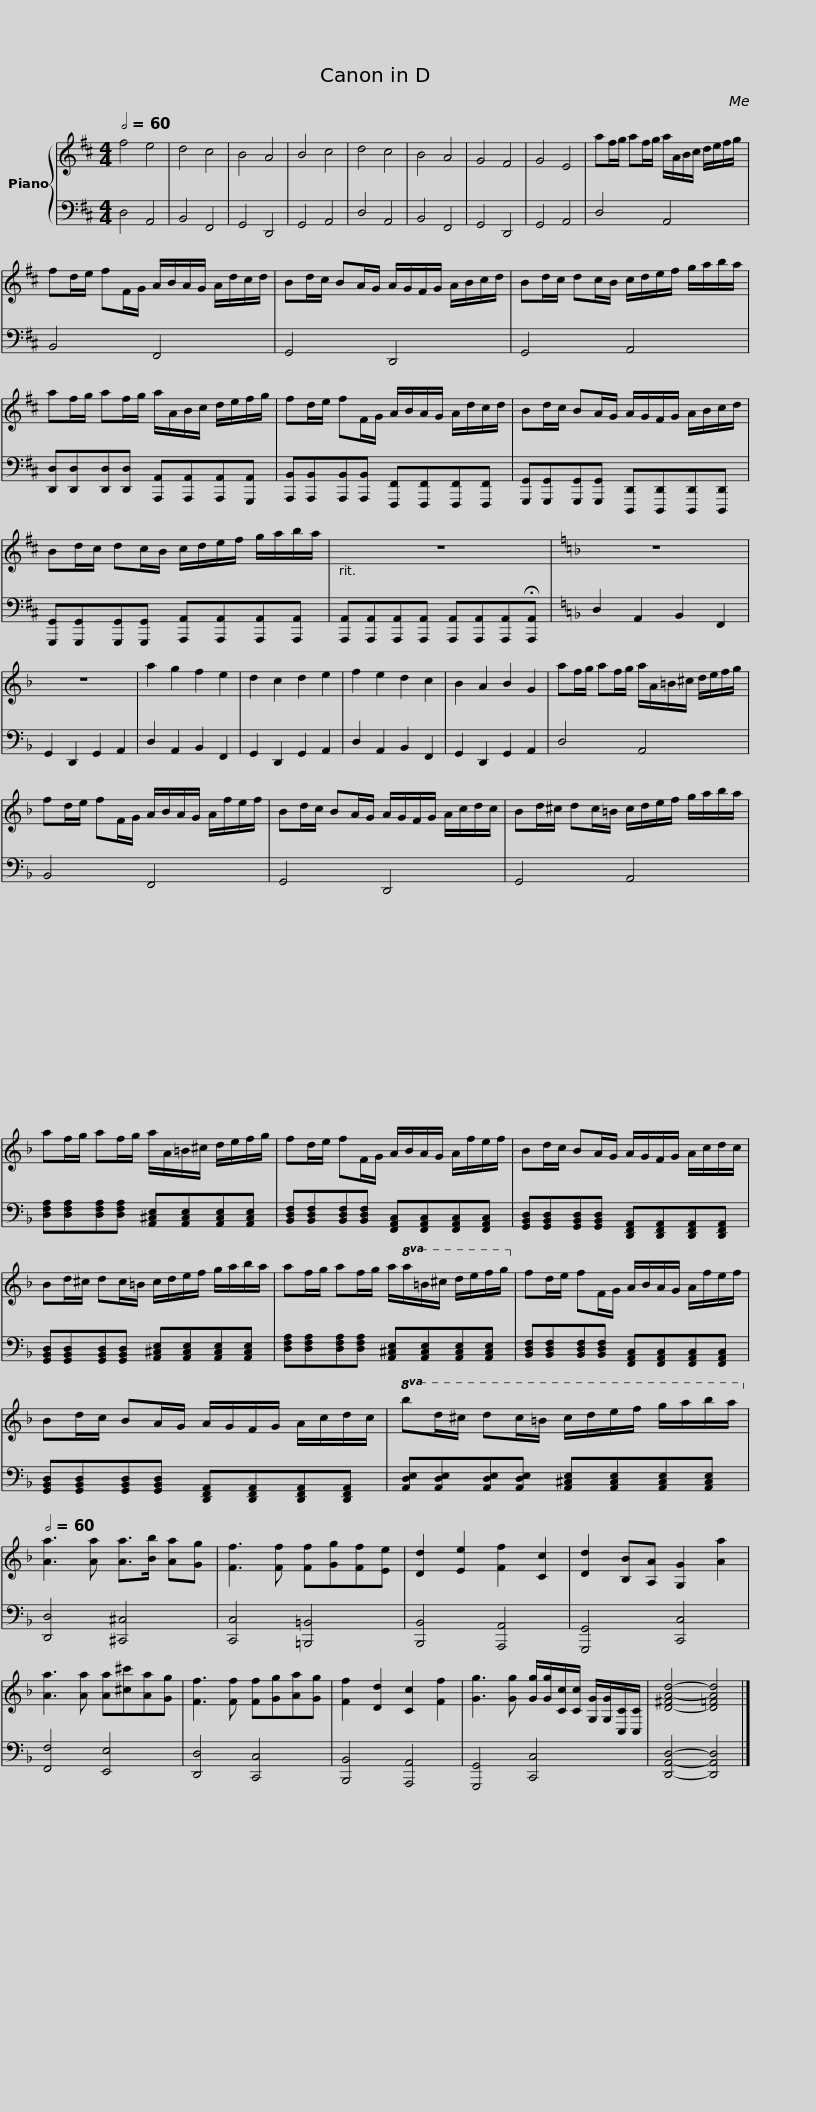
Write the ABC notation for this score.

X:1
%%score { 1 | 2 }
L:1/8
Q:1/2=60
M:4/4
I:linebreak $
K:D
V:1 treble
V:2 bass
V:1
 f4 e4 | d4 c4 | B4 A4 | B4 c4 | d4 c4 | %5
 B4 A4 | G4 F4 | G4 E4 | af/g/ af/g/ a/A/B/c/ d/e/f/g/ |$ fd/e/ fF/G/ A/B/A/G/ A/d/c/d/ | %10
 Bd/c/ BA/G/ A/G/F/G/ A/B/c/d/ | Bd/c/ dc/B/ c/d/e/f/ g/a/b/a/ |$ af/g/ af/g/ a/A/B/c/ d/e/f/g/ | fd/e/ fF/G/ A/B/A/G/ A/d/c/d/ | Bd/c/ BA/G/ A/G/F/G/ A/B/c/d/ |$ %15
 Bd/c/ dc/B/ c/d/e/f/ g/a/b/a/ | z8 |[K:F] z8 | z8 | a2 g2 f2 e2 | %20
 d2 c2 d2 e2 |$ f2 e2 d2 c2 | B2 A2 B2 G2 | af/g/ af/g/ a/A/=B/^c/ d/e/f/g/ | fd/e/ fF/G/ A/B/A/G/ A/f/e/f/ |$ %25
 Bd/c/ BA/G/ A/G/F/G/ A/c/d/c/ | Bd/^c/ dc/=B/ c/d/e/f/ g/a/b/a/ | af/g/ af/g/ a/A/=B/^c/ d/e/f/g/ |$ fd/e/ fF/G/ A/B/A/G/ A/f/e/f/ | Bd/c/ BA/G/ A/G/F/G/ A/c/d/c/ | %30
 Bd/^c/ dc/=B/ c/d/e/f/ g/a/b/a/ |$ af/g/ af/g/ a/!8va(!a/=b/^c'/ d'/e'/f'/g'/!8va)! | fd/e/ fF/G/ A/B/A/G/ A/f/e/f/ | Bd/c/ BA/G/ A/G/F/G/ A/c/d/c/ |$!8va(! bd'/^c'/ d'c'/=b/ c'/d'/e'/f'/ g'/a'/b'/a'/!8va)! | %35
[Q:1/2=60] [Aa]3 [Aa] [Aa]>[Bb] [Aa][Gg] | [Ff]3 [Ff] [Ff][Gg][Ff][Ee] | [Dd]2 [Ee]2 [Ff]2 [Cc]2 | [Dd]2 [B,B][A,A] [G,G]2 [Aa]2 |$ [Aa]3 [Aa] [Aa][^c^c'][Aa][Gg] | %40
 [Ff]3 [Ff] [Ff][Gg][Aa][Gg] | [Ff]2 [Dd]2 [Cc]2 [Ff]2 | [Gg]3 [Gg] [Gg]/[Gg]/[Cc]/[Cc]/ [G,G]/[G,G]/[C,C]/[C,C]/ | [D-^FA-d-]4 [D=FAd]4 |] %44
V:2
 D,4 A,,4 | B,,4 F,,4 | G,,4 D,,4 | G,,4 A,,4 | D,4 A,,4 | %5
 B,,4 F,,4 | G,,4 D,,4 | G,,4 A,,4 | D,4 A,,4 |$ B,,4 F,,4 | %10
 G,,4 D,,4 | G,,4 A,,4 |$ [D,,D,][D,,D,][D,,D,][D,,D,] [A,,,A,,][A,,,A,,][A,,,A,,][G,,,A,,] | [A,,,B,,][A,,,B,,][A,,,B,,][A,,,B,,] [F,,,F,,][F,,,F,,][F,,,F,,][F,,,F,,] | [G,,,G,,][G,,,G,,][G,,,G,,][G,,,G,,] [D,,,D,,][D,,,D,,][D,,,D,,][D,,,D,,] |$ %15
 [G,,,G,,][G,,,G,,][G,,,G,,][G,,,G,,] [A,,,A,,][A,,,A,,][A,,,A,,][A,,,A,,] | [A,,,A,,][A,,,A,,][A,,,A,,][A,,,A,,] [A,,,A,,][A,,,A,,][A,,,A,,]!fermata![A,,,A,,] |[K:F] D,2 A,,2 B,,2 F,,2 | G,,2 D,,2 G,,2 A,,2 | D,2 A,,2 B,,2 F,,2 | %20
 G,,2 D,,2 G,,2 A,,2 |$ D,2 A,,2 B,,2 F,,2 | G,,2 D,,2 G,,2 A,,2 | D,4 A,,4 | B,,4 F,,4 |$ %25
 G,,4 D,,4 | G,,4 A,,4 | [D,F,A,][D,F,A,][D,F,A,][D,F,A,] [A,,^C,E,][A,,C,E,][A,,C,E,][A,,C,E,] |$ [B,,D,F,][B,,D,F,][B,,D,F,][B,,D,F,] [F,,A,,C,][F,,A,,C,][F,,A,,C,][F,,A,,C,] | [G,,B,,D,][G,,B,,D,][G,,B,,D,][G,,B,,D,] [D,,F,,A,,][D,,F,,A,,][D,,F,,A,,][D,,F,,A,,] | %30
 [G,,B,,D,][G,,B,,D,][G,,B,,D,][G,,B,,D,] [A,,^C,E,][A,,C,E,][A,,C,E,][A,,C,E,] |$ [D,F,A,][D,F,A,][D,F,A,][D,F,A,] [A,,^C,E,][A,,C,E,][A,,C,E,][A,,C,E,] | [B,,D,F,][B,,D,F,][B,,D,F,][B,,D,F,] [F,,A,,C,][F,,A,,C,][F,,A,,C,][F,,A,,C,] | [G,,B,,D,][G,,B,,D,][G,,B,,D,][G,,B,,D,] [D,,F,,A,,][D,,F,,A,,][D,,F,,A,,][D,,F,,A,,] |$ [A,,D,E,][A,,D,E,][A,,D,E,][A,,D,E,] [A,,^C,E,][A,,C,E,][A,,C,E,][A,,C,E,] | %35
 [D,,D,]4 [^C,,^C,]4 | [C,,C,]4 [=B,,,=B,,]4 | [B,,,B,,]4 [A,,,A,,]4 | [G,,,G,,]4 [C,,C,]4 |$ [F,,F,]4 [E,,E,]4 | %40
 [D,,D,]4 [C,,C,]4 | [B,,,B,,]4 [A,,,A,,]4 | [G,,,G,,]4 [C,,C,]4 | [D,,A,,D,]4- [D,,A,,D,]4 |] %44
